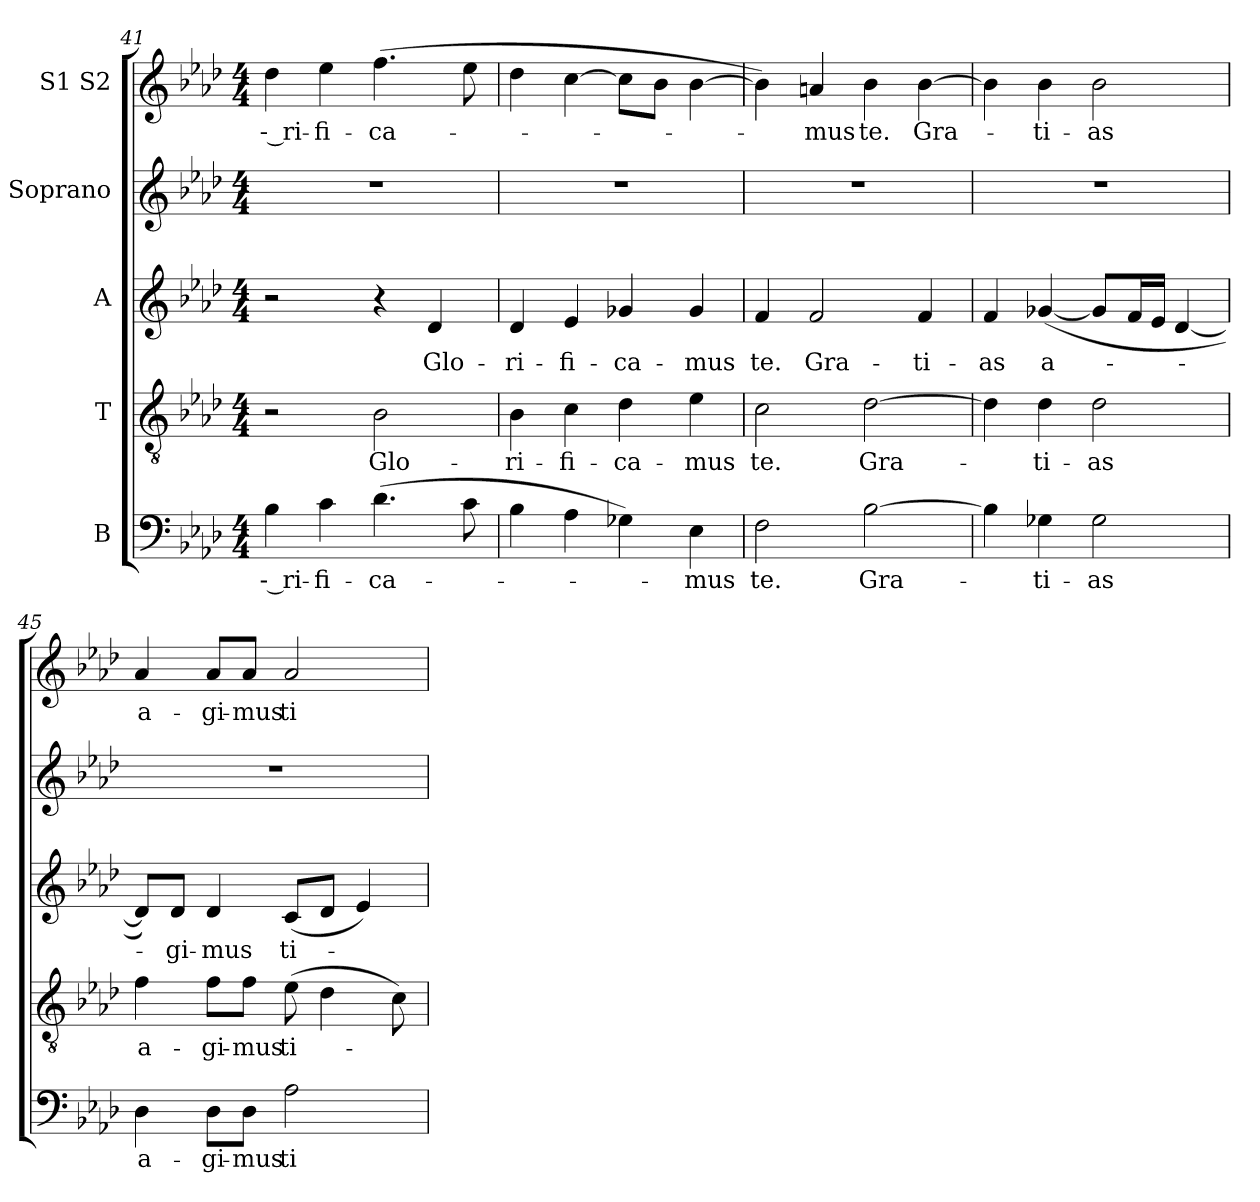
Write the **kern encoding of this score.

**kern	**text	**kern	**text	**kern	**text	**kern	**kern	**text
*part5	*part5	*part4	*part4	*part3	*part3	*part2	*part1	*part1
*staff5	*staff5	*staff4	*staff4	*staff3	*staff3	*staff2	*staff1	*staff1
*I"B	*	*I"T	*	*I"A	*	*I"Soprano	*I"S1 S2	*
*clefF4	*	*clefGv2	*	*clefG2	*	*clefG2	*clefG2	*
*	*	*ITrd7c12	*	*	*	*	*	*
*k[b-e-a-d-]	*	*k[b-e-a-d-]	*	*k[b-e-a-d-]	*	*k[b-e-a-d-]	*k[b-e-a-d-]	*
*f:	*	*f:	*	*f:	*	*f:	*f:	*
*M4/4	*	*M4/4	*	*M4/4	*	*M4/4	*M4/4	*
=41	=41	=41	=41	=41	=41	=41	=41	=41
!	!LO:LY:b:color=#000000	!	!	!	!	!	!	!
!	!	!	!	!	!	!	!	!LO:LY:b:color=#000000
4B-i\	-- ri-	2r	.	2r	.	1r	4dd-i\	-- ri-
!	!LO:LY:b:color=#000000	!	!	!	!	!	!	!
!	!	!	!	!	!	!	!	!LO:LY:b:color=#000000
4ci\	-fi-	.	.	.	.	.	4ee-i\	-fi-
!	!LO:LY:b:color=#000000	!	!	!	!	!	!	!
!	!	!	!LO:LY:b:color=#000000	!	!	!	!	!
!	!	!	!	!	!	!	!	!LO:LY:b:color=#000000
(4.d-i\	-ca-	2BB-i\	Glo-	4r	.	.	(4.ffi\	-ca-
!	!	!	!	!	!LO:LY:b:color=#000000	!	!	!
.	.	.	.	4d-i/	Glo-	.	.	.
8ci\	.	.	.	.	.	.	8ee-i\	.
=42	=42	=42	=42	=42	=42	=42	=42	=42
!	!	!	!LO:LY:b:color=#000000	!	!	!	!	!
!	!	!	!	!	!LO:LY:b:color=#000000	!	!	!
4B-i\	.	4BB-i\	-ri-	4d-i/	-ri-	1r	4dd-i\	.
!	!	!	!LO:LY:b:color=#000000	!	!	!	!	!
!	!	!	!	!	!LO:LY:b:color=#000000	!	!	!
4A-i\	.	4Ci\	-fi-	4e-i/	-fi-	.	[4cci\	.
!	!	!	!LO:LY:b:color=#000000	!	!	!	!	!
!	!	!	!	!	!LO:LY:b:color=#000000	!	!	!
4G-Xi\)	.	4D-i\	-ca-	4g-Xi/	-ca-	.	8cci\L]	.
.	.	.	.	.	.	.	8b-i\J	.
!	!LO:LY:b:color=#000000	!	!	!	!	!	!	!
!	!	!	!LO:LY:b:color=#000000	!	!	!	!	!
!	!	!	!	!	!LO:LY:b:color=#000000	!	!	!
4E-i\	-mus	4E-i\	-mus	4g-i/	-mus	.	[4b-i\	.
=43	=43	=43	=43	=43	=43	=43	=43	=43
!	!LO:LY:b:color=#000000	!	!	!	!	!	!	!
!	!	!	!LO:LY:b:color=#000000	!	!	!	!	!
!	!	!	!	!	!LO:LY:b:color=#000000	!	!	!
2Fi\	te.	2Ci\	te.	4fi/	te.	1r	4b-i\])	.
!	!	!	!	!	!LO:LY:b:color=#000000	!	!	!
!	!	!	!	!	!	!	!	!LO:LY:b:color=#000000
.	.	.	.	2fi/	Gra-	.	4ani/	-mus
!	!LO:LY:b:color=#000000	!	!	!	!	!	!	!
!	!	!	!LO:LY:b:color=#000000	!	!	!	!	!
!	!	!	!	!	!	!	!	!LO:LY:b:color=#000000
[2B-i\	Gra-	[2D-i\	Gra-	.	.	.	4b-i\	te.
!	!	!	!	!	!LO:LY:b:color=#000000	!	!	!
!	!	!	!	!	!	!	!	!LO:LY:b:color=#000000
.	.	.	.	4fi/	-ti-	.	[4b-i\	Gra-
!!LO:LB:g=z
=44	=44	=44	=44	=44	=44	=44	=44	=44
!	!	!	!	!	!LO:LY:b:color=#000000	!	!	!
4B-i\]	.	4D-i\]	.	4fi/	-as	1r	4b-i\]	.
!	!LO:LY:b:color=#000000	!	!	!	!	!	!	!
!	!	!	!LO:LY:b:color=#000000	!	!	!	!	!
!	!	!	!	!	!LO:LY:b:color=#000000	!	!	!
!	!	!	!	!	!	!	!	!LO:LY:b:color=#000000
4G-Xi\	-ti-	4D-i\	-ti-	([4g-Xi/	a-	.	4b-i\	-ti-
!	!LO:LY:b:color=#000000	!	!	!	!	!	!	!
!	!	!	!LO:LY:b:color=#000000	!	!	!	!	!
!	!	!	!	!	!	!	!	!LO:LY:b:color=#000000
2G-i\	-as	2D-i\	-as	8g-i/L]	.	.	2b-i\	-as
.	.	.	.	16fi/L	.	.	.	.
.	.	.	.	16e-i/JJ	.	.	.	.
.	.	.	.	[4d-i/	.	.	.	.
=45	=45	=45	=45	=45	=45	=45	=45	=45
!	!LO:LY:b:color=#000000	!	!	!	!	!	!	!
!	!	!	!LO:LY:b:color=#000000	!	!	!	!	!
!	!	!	!	!	!	!	!	!LO:LY:b:color=#000000
4D-i\	a-	4Fi\	a-	8d-i/L])	.	1r	4a-i/	a-
!	!	!	!	!	!LO:LY:b:color=#000000	!	!	!
.	.	.	.	8d-i/J	-gi-	.	.	.
!	!LO:LY:b:color=#000000	!	!	!	!	!	!	!
!	!	!	!LO:LY:b:color=#000000	!	!	!	!	!
!	!	!	!	!	!LO:LY:b:color=#000000	!	!	!
!	!	!	!	!	!	!	!	!LO:LY:b:color=#000000
8D-i\L	-gi-	8Fi\L	-gi-	4d-i/	-mus	.	8a-i/L	-gi-
!	!LO:LY:b:color=#000000	!	!	!	!	!	!	!
!	!	!	!LO:LY:b:color=#000000	!	!	!	!	!
!	!	!	!	!	!	!	!	!LO:LY:b:color=#000000
8D-i\J	-mus	8Fi\J	-mus	.	.	.	8a-i/J	-mus
!	!LO:LY:b:color=#000000	!	!	!	!	!	!	!
!	!	!	!LO:LY:b:color=#000000	!	!	!	!	!
!	!	!	!	!	!LO:LY:b:color=#000000	!	!	!
!	!	!	!	!	!	!	!	!LO:LY:b:color=#000000
2A-i\	ti-	(8E-i\	ti-	(8ci/L	ti-	.	2a-i/	ti-
.	.	4D-i\	.	8d-i/J	.	.	.	.
.	.	.	.	4e-i/)	.	.	.	.
.	.	8Ci\)	.	.	.	.	.	.
=	=	=	=	=	=	=	=	=
*-	*-	*-	*-	*-	*-	*-	*-	*-
